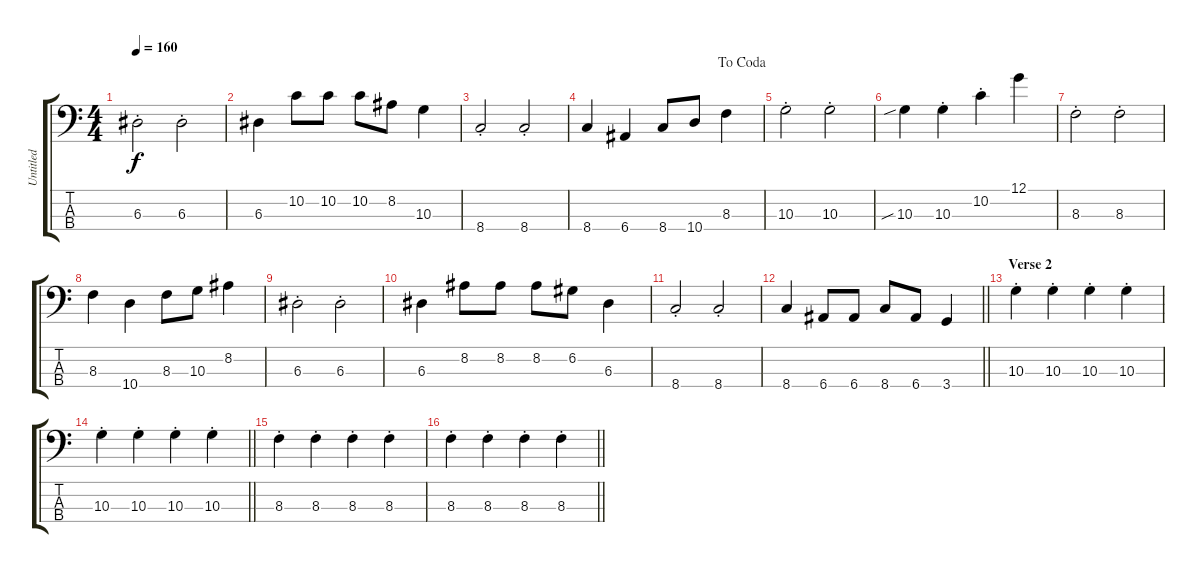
\track ("Untitled" "Untitled") {instrument electricbassfinger}
\staff {score tabs}
\tuning (G2 D2 A1 E1) {hide}
\ts (4 4)
\tempo 160
\clef f4
\ks c
6.3{st}.2{dy f} 6.3{st}.2 |
6.3.4 10.2.8 10.2.8 10.2.8 8.2.8 10.3.4 |
8.4{st}.2 8.4{st}.2 |
\jump dacoda
8.4.4 6.4.4 8.4.8 10.4.8 8.3.4 |
10.3{st}.2 10.3{st}.2 |
10.3{sib}.4 10.3{st}.4 10.2{st}.4 12.1.4 |
8.3{st}.2 8.3{st}.2 |
8.3.4 10.4.4 8.3.8 10.3.8 8.2.4 |
6.3{st}.2 6.3{st}.2 |
6.3.4 8.2.8 8.2.8 8.2.8 6.2.8 6.3.4 |
8.4{st}.2 8.4{st}.2 |
\barLineRight lightlight
8.4.4 6.4.8 6.4.8 8.4.8 6.4.8 3.4.4 |
\section ("" "Verse 2")
10.3{st}.4 10.3{st}.4 10.3{st}.4 10.3{st}.4 |
\barLineRight lightlight
10.3{st}.4 10.3{st}.4 10.3{st}.4 10.3{st}.4 |
8.3{st}.4 8.3{st}.4 8.3{st}.4 8.3{st}.4 |
\barLineRight lightlight
8.3{st}.4 8.3{st}.4 8.3{st}.4 8.3{st}.4
